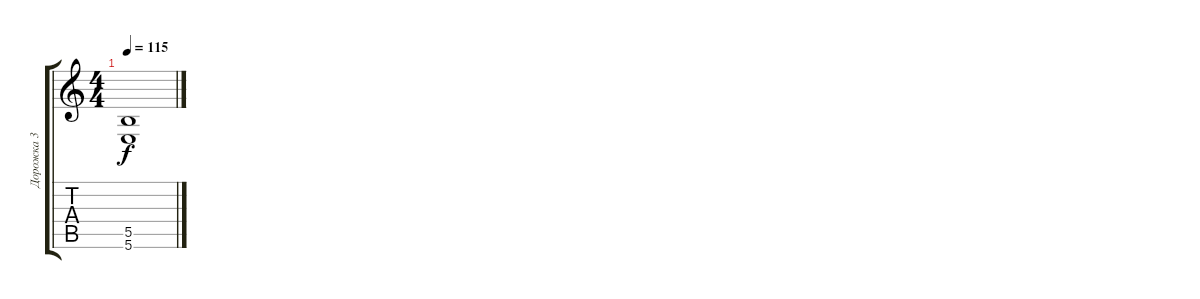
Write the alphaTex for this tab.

\track ("Дорожка 3" "Дорожка 3") {instrument distortionguitar}
\staff {score tabs}
\tuning (Db4 Ab3 E3 B2 Gb2 B1) {hide}
\ts (4 4)
\tempo 115
\clef g2
\ks c
(5.5 5.6).1{dy f}
